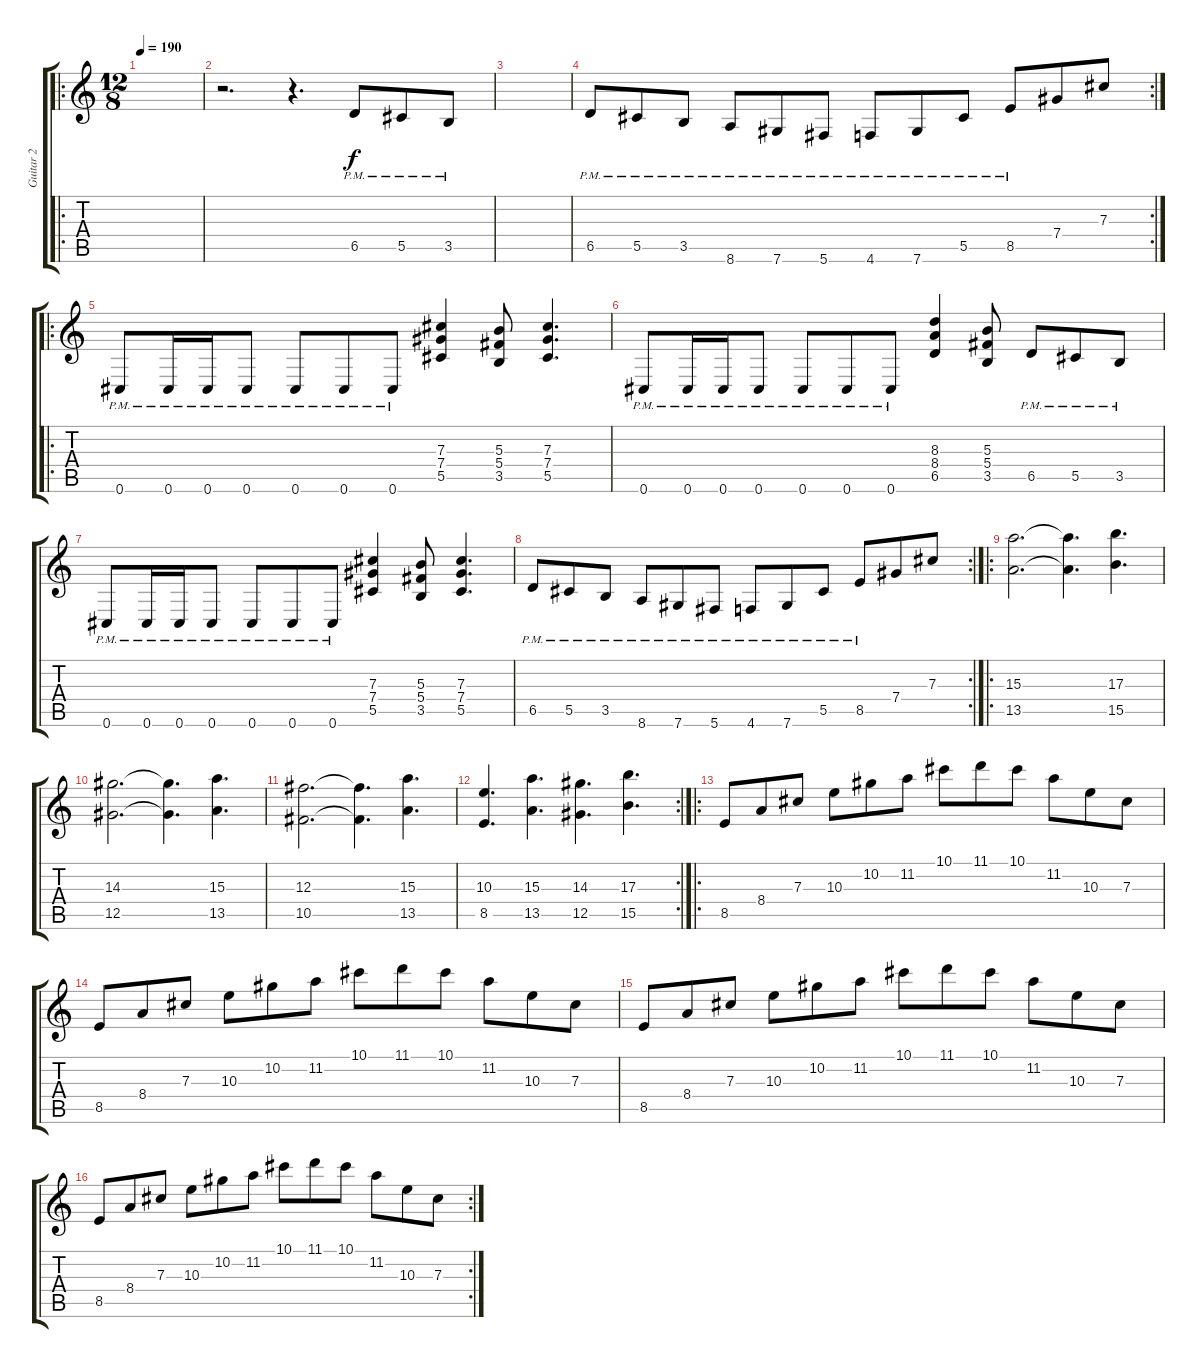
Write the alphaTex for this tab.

\track ("Guitar 2" "Guitar 2") {instrument distortionguitar}
\staff {score tabs}
\tuning (Eb4 Bb3 Gb3 Db3 Ab2 Db2) {hide}
\ro
\ts (12 8)
\tempo 190
\clef g2
\ks c
|
r.2{d} r.4{d} 6.5{pm}.8 5.5{pm}.8 3.5{pm}.8 |
|
\rc 2
6.5{pm}.8 5.5{pm}.8 3.5{pm}.8 8.6{pm}.8 7.6{pm}.8 5.6{pm}.8 4.6{pm}.8 7.6{pm}.8 5.5{pm}.8 8.5{pm}.8 7.4.8 7.3.8 |
\ro
0.6{pm}.8 0.6{pm}.16 0.6{pm}.16 0.6{pm}.8 0.6{pm}.8 0.6{pm}.8 0.6{pm}.8 (7.3 7.4 5.5).4 (5.3 5.4 3.5).8 (7.3 7.4 5.5).4{d} |
0.6{pm}.8 0.6{pm}.16 0.6{pm}.16 0.6{pm}.8 0.6{pm}.8 0.6{pm}.8 0.6{pm}.8 (8.3 8.4 6.5).4 (5.3 5.4 3.5).8 6.5{pm}.8 5.5{pm}.8 3.5{pm}.8 |
0.6{pm}.8 0.6{pm}.16 0.6{pm}.16 0.6{pm}.8 0.6{pm}.8 0.6{pm}.8 0.6{pm}.8 (7.3 7.4 5.5).4 (5.3 5.4 3.5).8 (7.3 7.4 5.5).4{d} |
\rc 2
6.5{pm}.8 5.5{pm}.8 3.5{pm}.8 8.6{pm}.8 7.6{pm}.8 5.6{pm}.8 4.6{pm}.8 7.6{pm}.8 5.5{pm}.8 8.5{pm}.8 7.4.8 7.3.8 |
\ro
(15.3 13.5).2{d} (15.3{t} 13.5{t}).4{d} (17.3 15.5).4{d} |
(14.3 12.5).2{d} (14.3{t} 12.5{t}).4{d} (15.3 13.5).4{d} |
(12.3 10.5).2{d} (12.3{t} 10.5{t}).4{d} (15.3 13.5).4{d} |
\rc 2
(10.3 8.5).4{d} (15.3 13.5).4{d} (14.3 12.5).4{d} (17.3 15.5).4{d} |
\ro
8.5.8 8.4.8 7.3.8 10.3.8 10.2.8 11.2.8 10.1.8 11.1.8 10.1.8 11.2.8 10.3.8 7.3.8 |
8.5.8 8.4.8 7.3.8 10.3.8 10.2.8 11.2.8 10.1.8 11.1.8 10.1.8 11.2.8 10.3.8 7.3.8 |
8.5.8 8.4.8 7.3.8 10.3.8 10.2.8 11.2.8 10.1.8 11.1.8 10.1.8 11.2.8 10.3.8 7.3.8 |
\rc 2
8.5.8 8.4.8 7.3.8 10.3.8 10.2.8 11.2.8 10.1.8 11.1.8 10.1.8 11.2.8 10.3.8 7.3.8
